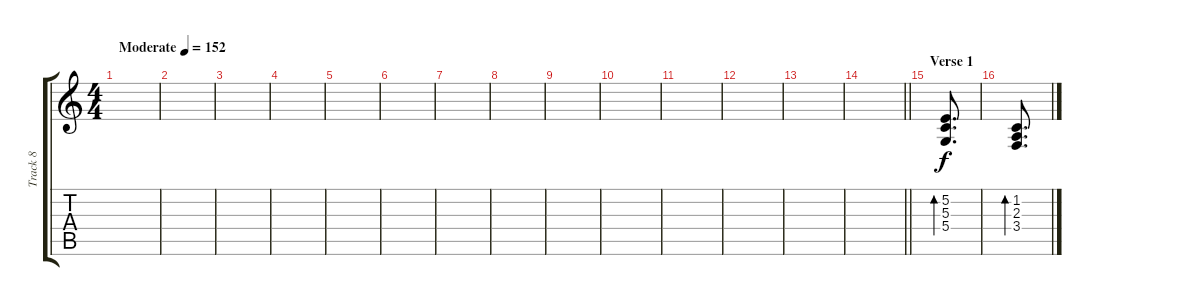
\track ("Track 8" "Track 8") {instrument harpsichord}
\staff {score tabs}
\tuning (E4 B3 G3 D3 A2 E2) {hide}
\ts (4 4)
\tempo (152 "Moderate")
\clef g2
\ks c
|
|
|
|
|
|
|
|
|
|
|
|
|
\barLineRight lightlight
|
\section ("" "Verse 1")
(5.2 5.3 5.4).8{d bd 60} |
(1.2 2.3 3.4).8{d bd 60}
